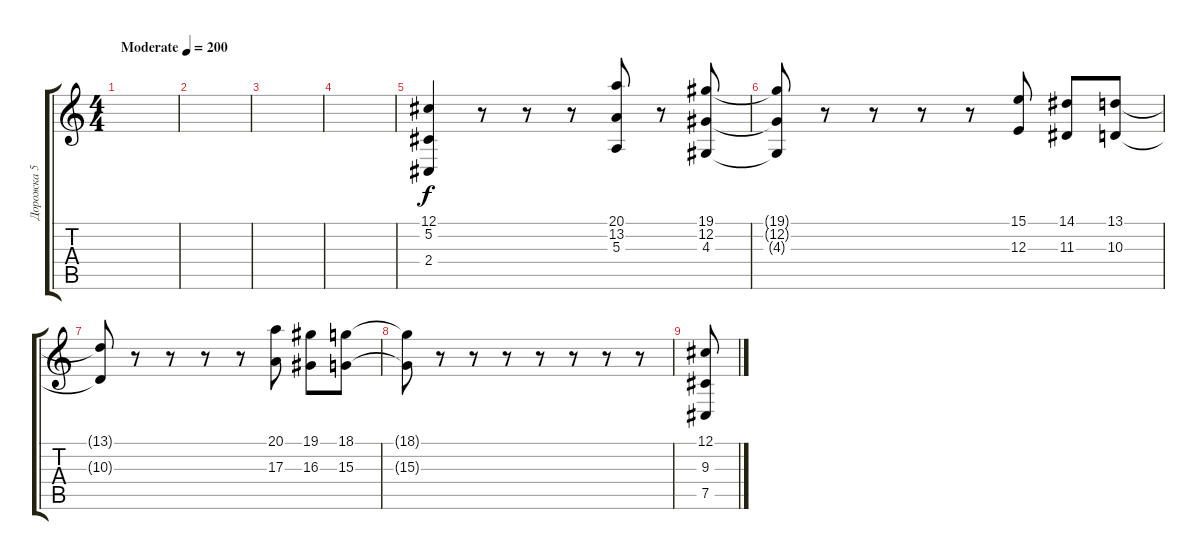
\track ("Дорожка 5" "Дорожка 5") {instrument tremolostrings}
\staff {score tabs}
\tuning (Db4 Ab3 E3 B2 Gb2 Db2) {hide}
\ts (4 4)
\tempo (200 "Moderate")
\clef g2
\ks c
|
|
|
|
(12.1 5.2 2.4).4 r.8 r.8 r.8 (20.1 13.2 5.3).8 r.8 (19.1 12.2 4.3).8 |
(19.1{t} 12.2{t} 4.3{t}).8 r.8 r.8 r.8 r.8 (15.1 12.3).8 (14.1 11.3).8 (13.1 10.3).8 |
(13.1{t} 10.3{t}).8 r.8 r.8 r.8 r.8 (20.1 17.3).8 (19.1 16.3).8 (18.1 15.3).8 |
(18.1{t} 15.3{t}).8 r.8 r.8 r.8 r.8 r.8 r.8 r.8 |
(12.1 9.3 7.5).8
